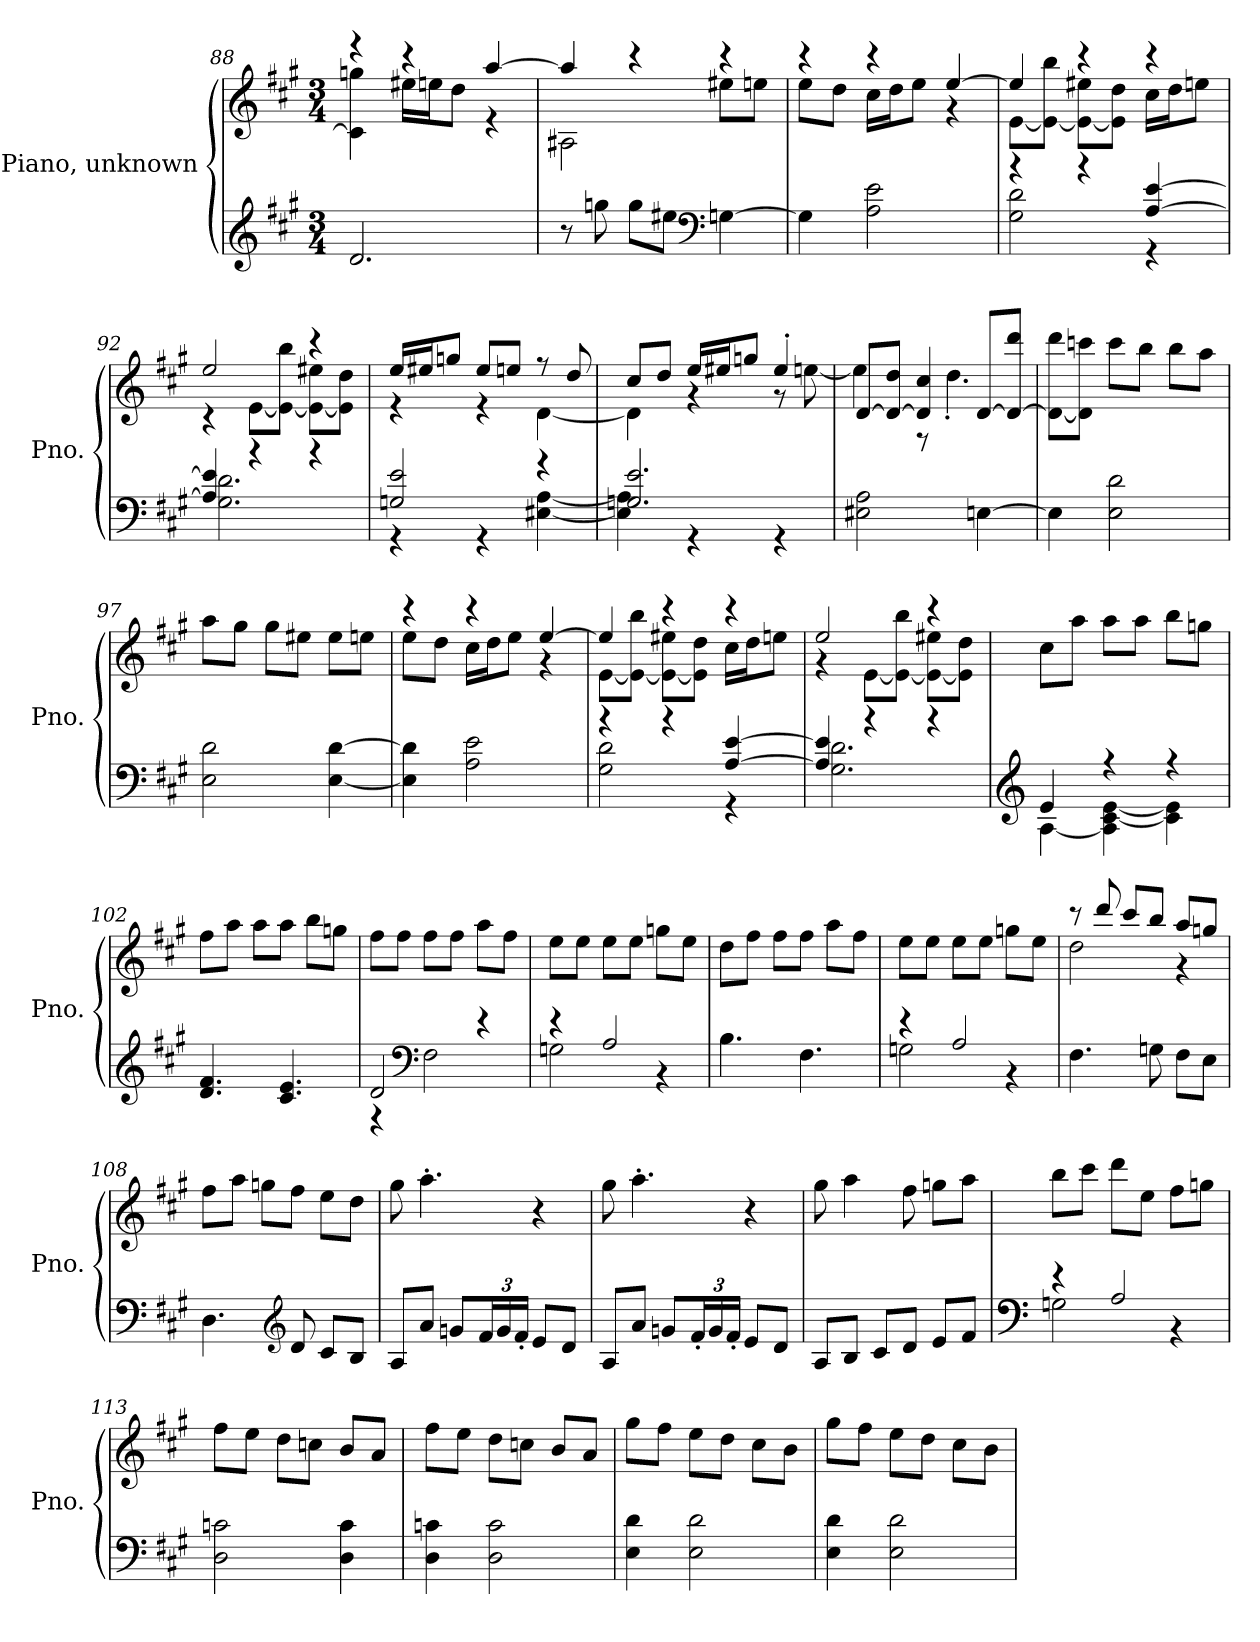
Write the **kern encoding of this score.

**kern	**kern
*part1	*part1
*staff2	*staff1
*I"Piano, unknown	*
*I'Pno.	*
!!LO:PB:g=z
*clefG2	*clefG2
*k[f#c#g#]	*k[f#c#g#]
*M3/4	*M3/4
=88	=88
*	*^
2.d/	4r	4c#\] 4ggn\
.	4r	16ee#X\LL
.	.	16een\J
.	.	8dd\J
.	[4aa/	4r
=89	=89	=89
8r	4aa/]	2A#X\
8ggn\	.	.
8gg\L	4r	.
8ee#X\J	.	.
*clefF4	*	*
[4Gn\	4r	8ee#X\L
.	.	8een\J
=90	=90	=90
4G\]	4r	8ee\L
.	.	8dd\J
2A\ 2e\	4r	16cc#\LL
.	.	16dd\J
.	.	8ee\J
.	[4ee/	4r
=91	=91	=91
*^	*	*
4r	2G#\ 2d\	4ee/]	[8e\L
.	.	.	8e\_ 8bb\J
4r	.	4r	8e\_ 8ee#X\L
.	.	.	8e\] 8dd\J
[4A/ [4e/	4r	4r	16cc#\LL
.	.	.	16dd\J
.	.	.	8een\J
!!LO:LB:g=z	!!
=92	=92	=92	=92
4A/] 4e/]	2.G#\ 2.d\	2ee/	4r
4r	.	.	[8e\L
.	.	.	8e\_ 8bb\J
4r	.	4r	8e\_ 8ee#X\L
.	.	.	8e\] 8dd\J
=93	=93	=93	=93
2Gn/ 2e/	4r	16ee/LL	4r
.	.	16ee#X/J	.
.	.	8ggn/J	.
.	4r	8ee#/L	4r
.	.	8een/J	.
4r	[4E#X\ [4A\	8r	[4d\
.	.	8dd/	.
=94	=94	=94	=94
2.Gn/ 2.e/	4E#\] 4A\]	8cc#/L	4d\]
.	.	8dd/J	.
.	4r	16ee/LL	4r
.	.	16ee#X/J	.
.	.	8ggn/J	.
.	4r	4ee#'/	8r
.	.	.	[8een\
*v	*v	*	*
=95	=95	=95
2E#X\ 2A\	[8d/L	4ee\]
.	8d/_ 8dd/J	.
.	4d/] 4cc#/	8r
.	.	4.dd'\
[4En\	[8d/L	.
.	8d/_ 8ddd/J	.
*	*v	*v
!!LO:LB:g=z
=96	=96
4E\]	8d\_ 8ddd\L
.	8d\] 8cccn\J
2E\ 2d\	8ccc\L
.	8bb\J
.	8bb\L
.	8aa\J
=97	=97
2E\ 2d\	8aa\L
.	8gg#\J
.	8gg#\L
.	8ee#X\J
[4E\ [4d\	8ee#\L
.	8een\J
=98	=98
*	*^
4E\] 4d\]	4r	8ee\L
.	.	8dd\J
2A\ 2e\	4r	16cc#\LL
.	.	16dd\J
.	.	8ee\J
.	[4ee/	4r
=99	=99	=99
*^	*	*
4r	2G#\ 2d\	4ee/]	[8e\L
.	.	.	8e\_ 8bb\J
4r	.	4r	8e\_ 8ee#X\L
.	.	.	8e\] 8dd\J
[4A/ [4e/	4r	4r	16cc#\LL
.	.	.	16dd\J
.	.	.	8een\J
=100	=100	=100	=100
4A/] 4e/]	2.G#\ 2.d\	2ee/	4r
4r	.	.	[8e\L
.	.	.	8e\_ 8bb\J
4r	.	4r	8e\_ 8ee#X\L
.	.	.	8e\] 8dd\J
*	*	*v	*v
!!LO:LB:g=z
=101	=101	=101
*clefG2	*	*
4e/	[4A\	8cc#\L
.	.	8aa\J
4r	4A\] [4c#\ [4e\	8aa\L
.	.	8aa\J
4r	4c#\] 4e\]	8bb\L
.	.	8ggn\J
*v	*v	*
=102	=102
4.d/ 4.f#/	8ff#\L
.	8aa\J
.	8aa\L
4.c#/ 4.e/	8aa\J
.	8bb\L
.	8ggn\J
=103	=103
*^	*
2d/	4r	8ff#\L
.	.	8ff#\J
*clefF4	*	*
.	2F#\	8ff#\L
.	.	8ff#\J
4r	.	8aa\L
.	.	8ff#\J
=104	=104	=104
4r	2Gn\	8ee\L
.	.	8ee\J
2A/	.	8ee\L
.	.	8ee\J
.	4r	8ggn\L
.	.	8ee\J
*v	*v	*
=105	=105
4.B\	8dd\L
.	8ff#\J
.	8ff#\L
4.F#\	8ff#\J
.	8aa\L
.	8ff#\J
!!LO:LB:g=z
=106	=106
*^	*
4r	2Gn\	8ee\L
.	.	8ee\J
2A/	.	8ee\L
.	.	8ee\J
.	4r	8ggn\L
.	.	8ee\J
*v	*v	*
=107	=107
*	*^
4.F#\	8r	2dd\
.	8ddd/	.
.	8ccc#/L	.
8Gn\	8bb/J	.
8F#\L	8aa/L	4r
8E\J	8ggn/J	.
*	*v	*v
=108	=108
4.D\	8ff#\L
.	8aa\J
.	8ggn\L
*clefG2	*
8d/	8ff#\J
8c#/L	8ee\L
8B/J	8dd\J
=109	=109
8A/L	8gg#\
8a/J	4.aa'\
8gn/L	.
*Xbrackettup	*
24f#/L	.
24g/	.
24f#'/JJ	.
8e/L	4r
8d/J	.
!!LO:LB:g=z
=110	=110
8A/L	8gg#\
8a/J	4.aa'\
8gn/L	.
24f#'/L	.
24g/	.
24f#'/JJ	.
8e/L	4r
8d/J	.
=111	=111
8A/L	8gg#\
8B/J	4aa\
8c#/L	.
8d/J	8ff#\
8e/L	8ggn\L
8f#/J	8aa\J
=112	=112
*clefF4	*
*^	*
4r	2Gn\	8bb\L
.	.	8ccc#\J
2A/	.	8ddd\L
.	.	8ee\J
.	4r	8ff#\L
.	.	8ggn\J
*v	*v	*
=113	=113
2D\ 2cn\	8ff#\L
.	8ee\J
.	8dd\L
.	8ccn\J
4D\ 4c\	8b/L
.	8a/J
=114	=114
4D\ 4cn\	8ff#\L
.	8ee\J
2D\ 2c\	8dd\L
.	8ccn\J
.	8b/L
.	8a/J
!!LO:PB:g=z
=115	=115
4E\ 4d\	8gg#\L
.	8ff#\J
2E\ 2d\	8ee\L
.	8dd\J
.	8cc#\L
.	8b\J
=116	=116
4E\ 4d\	8gg#\L
.	8ff#\J
2E\ 2d\	8ee\L
.	8dd\J
.	8cc#\L
.	8b\J
=	=
*-	*-
